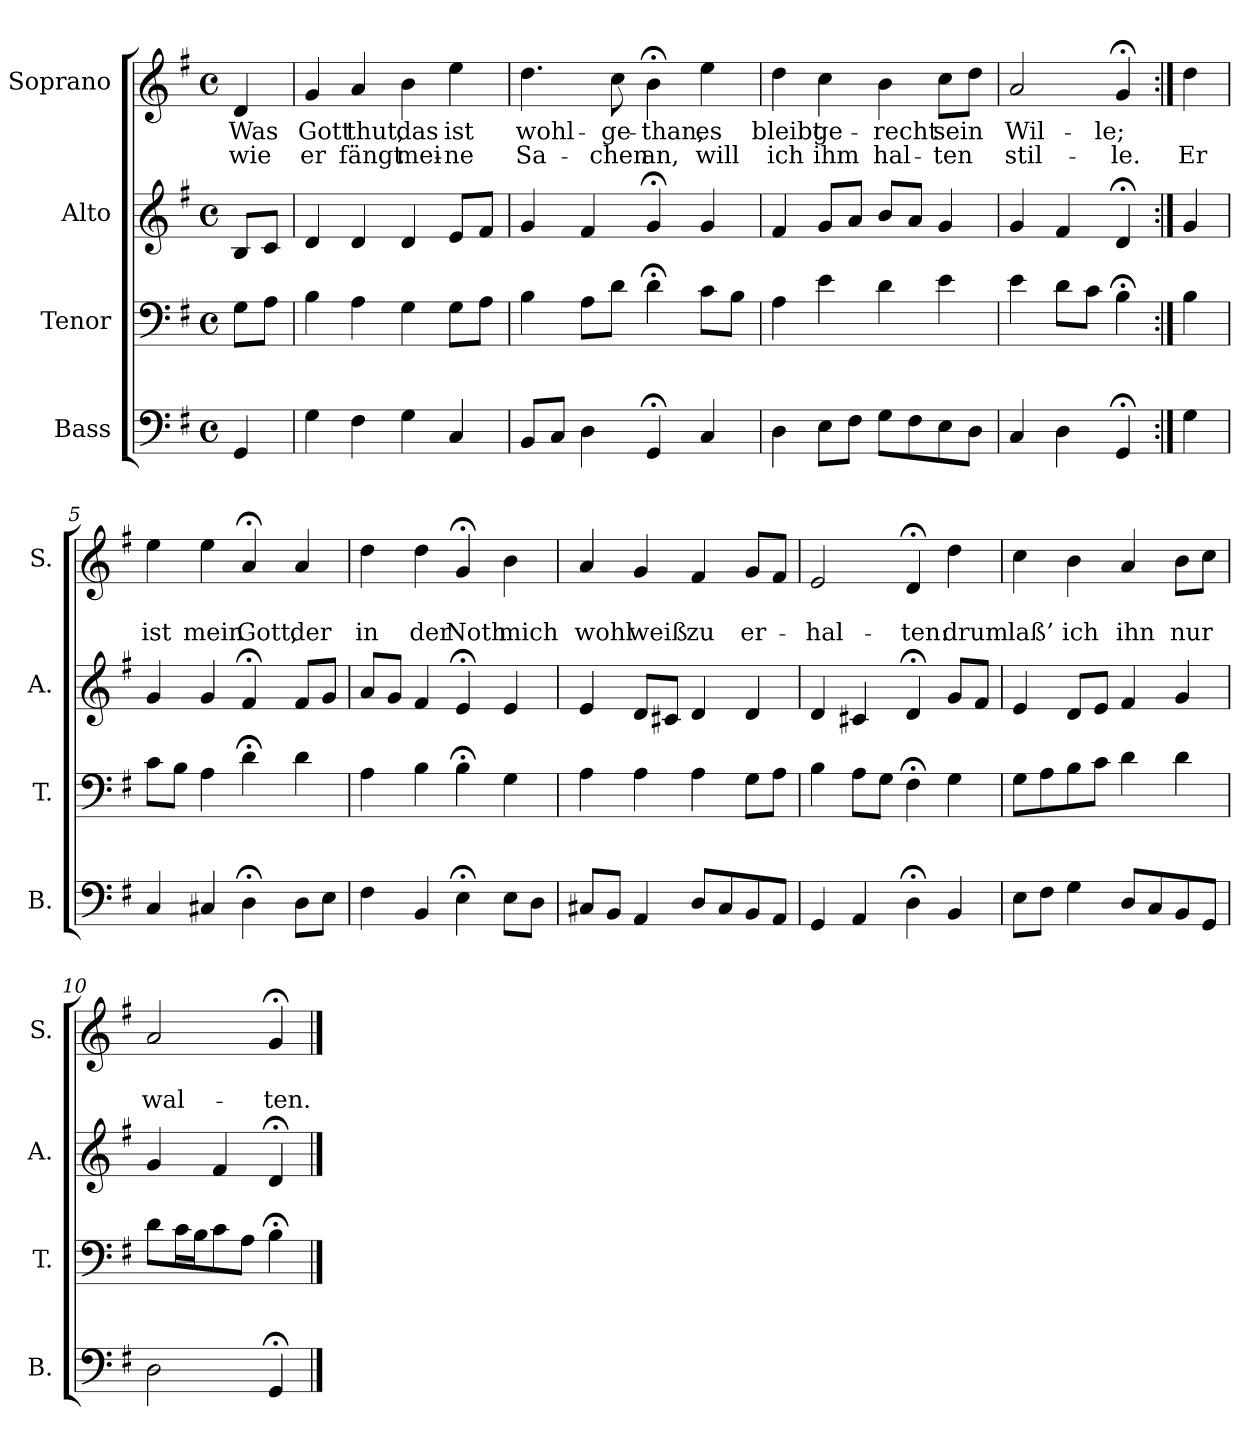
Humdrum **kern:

**kern	**kern	**kern	**kern	**text	**text
*part4	*part3	*part2	*part1	*part1	*part1
*staff4	*staff3	*staff2	*staff1	*staff1	*staff1
*I"Bass	*I"Tenor	*I"Alto	*I"Soprano	*	*
*I'B.	*I'T.	*I'A.	*I'S.	*	*
*clefF4	*clefF4	*clefG2	*clefG2	*	*
*k[f#]	*k[f#]	*k[f#]	*k[f#]	*	*
*G:	*G:	*G:	*G:	*	*
*M4/4	*M4/4	*M4/4	*M4/4	*	*
*met(c)	*met(c)	*met(c)	*met(c)	*	*
=	=	=	=	=	=
4GG/	8G\L	8B/L	4d/	Was	wie
.	8A\J	8c/J	.	.	.
=1	=1	=1	=1	=1	=1
4G\	4B\	4d/	4g/	Gott	er
4F#\	4A\	4d/	4a/	thut,	fängt
4G\	4G\	4d/	4b\	das	mei-
4C/	8G\L	8e/L	4ee\	ist	-ne
.	8A\J	8f#/J	.	.	.
=2	=2	=2	=2	=2	=2
8BB/L	4B\	4g/	4.dd\	wohl-	Sa-
8C/J	.	.	.	.	.
4D\	8A\L	4f#/	.	.	.
.	8d\J	.	8cc\	-ge-	-chen
4GG;</	4d;<\	4g;</	4b;<\	-than,	an,
4C/	8c\L	4g/	4ee\	es	will
.	8B\J	.	.	.	.
=3	=3	=3	=3	=3	=3
4D\	4A\	4f#/	4dd\	bleibt	ich
8E\L	4e\	8g/L	4cc\	ge-	ihm
8F#\J	.	8a/J	.	.	.
8G\L	4d\	8b/L	4b\	-recht	hal-
8F#\	.	8a/J	.	.	.
8E\	4e\	4g/	8cc\L	sein	-ten
8D\J	.	.	8dd\J	.	.
=4	=4	=4	=4	=4	=4
4C/	4e\	4g/	2a/	Wil-	stil-
4D\	8d\L	4f#/	.	.	.
.	8c\J	.	.	.	.
4GG;</	4B;<\	4d;</	4g;</	-le;	-le.
!!LO:LB:g=z
=4a:|!	=4a:|!	=4a:|!	=4a:|!	=4a:|!	=4a:|!
4G\	4B\	4g/	4dd\	.	Er
=5	=5	=5	=5	=5	=5
4C/	8c\L	4g/	4ee\	.	ist
.	8B\J	.	.	.	.
4C#X/	4A\	4g/	4ee\	.	mein
4D;<\	4d;<\	4f#;</	4a;</	.	Gott,
8D\L	4d\	8f#/L	4a/	.	der
8E\J	.	8g/J	.	.	.
=6	=6	=6	=6	=6	=6
4F#\	4A\	8a/L	4dd\	.	in
.	.	8g/J	.	.	.
4BB/	4B\	4f#/	4dd\	.	der
4E;<\	4B;<\	4e;</	4g;</	.	Noth
8E\L	4G\	4e/	4b\	.	mich
8D\J	.	.	.	.	.
=7	=7	=7	=7	=7	=7
8C#X/L	4A\	4e/	4a/	.	wohl
8BB/J	.	.	.	.	.
4AA/	4A\	8d/L	4g/	.	weiß
.	.	8c#X/J	.	.	.
8D/L	4A\	4d/	4f#/	.	zu
8C#/	.	.	.	.	.
8BB/	8G\L	4d/	8g/L	.	er-
8AA/J	8A\J	.	8f#/J	.	.
=8	=8	=8	=8	=8	=8
4GG/	4B\	4d/	2e/	.	-hal-
4AA/	8A\L	4c#X/	.	.	.
.	8G\J	.	.	.	.
4D;<\	4F#;<\	4d;</	4d;</	.	-ten:
4BB/	4G\	8g/L	4dd\	.	drum
.	.	8f#/J	.	.	.
=9	=9	=9	=9	=9	=9
8E\L	8G\L	4e/	4cc\	.	laß’
8F#\J	8A\	.	.	.	.
4G\	8B\	8d/L	4b\	.	ich
.	8c\J	8e/J	.	.	.
8D/L	4d\	4f#/	4a/	.	ihn
8C/	.	.	.	.	.
8BB/	4d\	4g/	8b\L	.	nur
8GG/J	.	.	8cc\J	.	.
=10	=10	=10	=10	=10	=10
2D\	8d\L	4g/	2a/	.	wal-
.	16c\L	.	.	.	.
.	16B\J	.	.	.	.
.	8c\	4f#/	.	.	.
.	8A\J	.	.	.	.
4GG;</	4B;<\	4d;</	4g;</	.	-ten.
==	==	==	==	==	==
*-	*-	*-	*-	*-	*-
